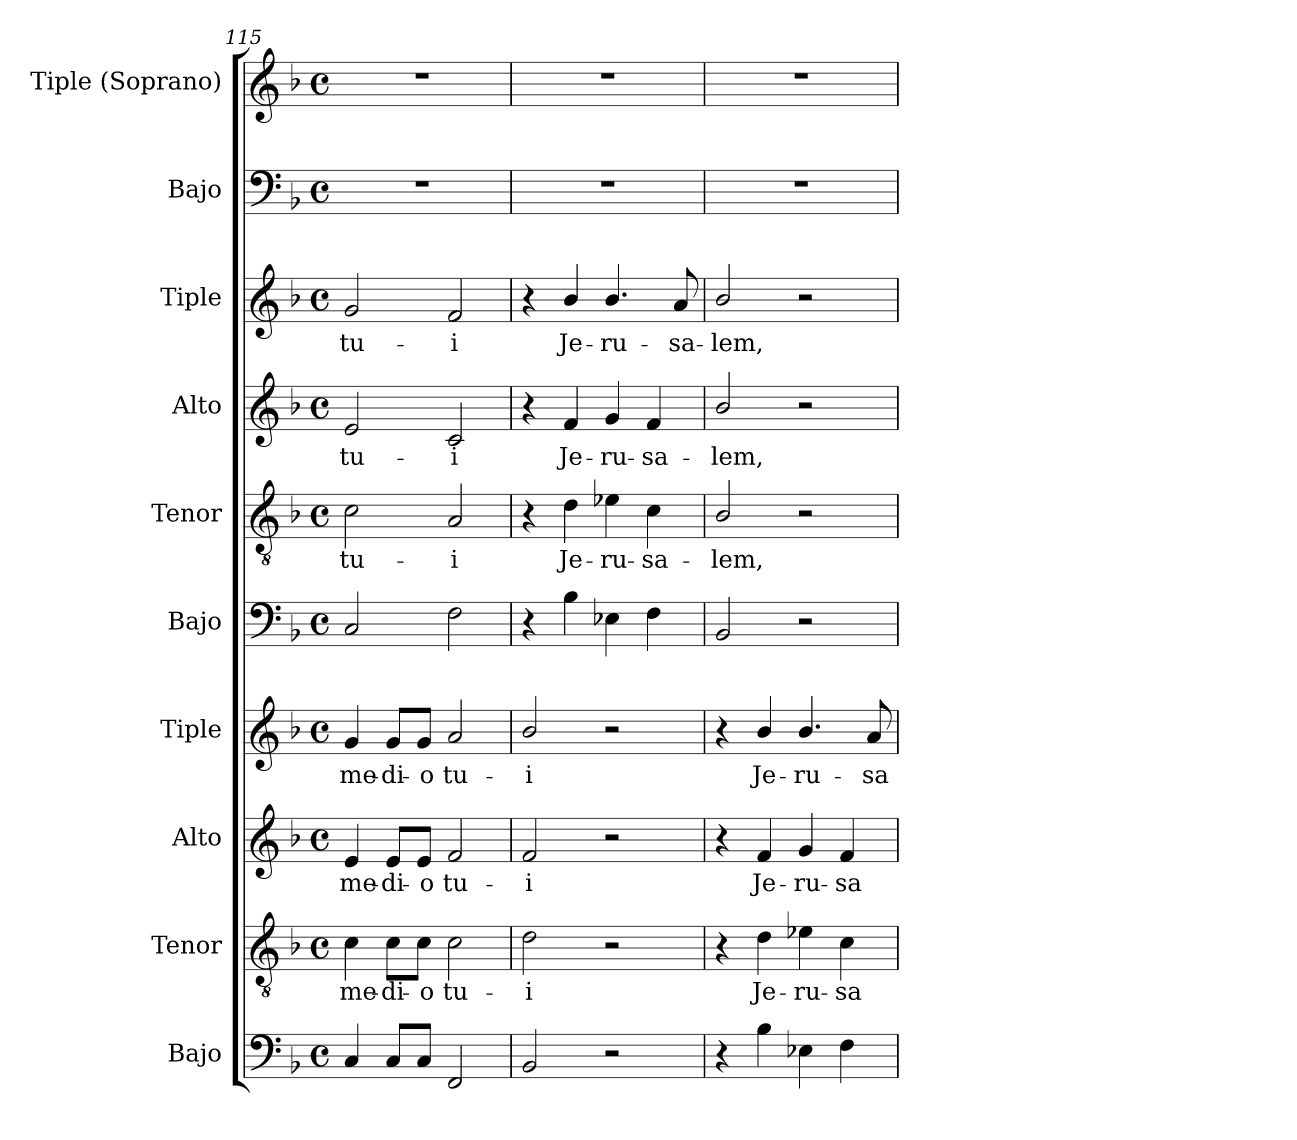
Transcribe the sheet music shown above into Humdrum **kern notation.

**kern	**kern	**text	**kern	**text	**kern	**text	**kern	**kern	**text	**kern	**text	**kern	**text	**kern	**kern
*part10	*part9	*part9	*part8	*part8	*part7	*part7	*part6	*part5	*part5	*part4	*part4	*part3	*part3	*part2	*part1
*staff10	*staff9	*staff9	*staff8	*staff8	*staff7	*staff7	*staff6	*staff5	*staff5	*staff4	*staff4	*staff3	*staff3	*staff2	*staff1
*I"Bajo	*I"Tenor	*	*I"Alto	*	*I"Tiple	*	*I"Bajo	*I"Tenor	*	*I"Alto	*	*I"Tiple	*	*I"Bajo	*I"Tiple (Soprano)
*I'B.	*I'T.	*	*I'A.	*	*	*	*I'B.	*I'T.	*	*I'A.	*	*	*	*I'B.	*I'S.
*clefF4	*clefGv2	*	*clefG2	*	*clefG2	*	*clefF4	*clefGv2	*	*clefG2	*	*clefG2	*	*clefF4	*clefG2
*	*ITrd7c12	*	*	*	*	*	*	*ITrd7c12	*	*	*	*	*	*	*
*k[b-]	*k[b-]	*	*k[b-]	*	*k[b-]	*	*k[b-]	*k[b-]	*	*k[b-]	*	*k[b-]	*	*k[b-]	*k[b-]
*F:	*F:	*	*F:	*	*F:	*	*F:	*F:	*	*F:	*	*F:	*	*F:	*F:
*M4/4	*M4/4	*	*M4/4	*	*M4/4	*	*M4/4	*M4/4	*	*M4/4	*	*M4/4	*	*M4/4	*M4/4
*met(c)	*met(c)	*	*met(c)	*	*met(c)	*	*met(c)	*met(c)	*	*met(c)	*	*met(c)	*	*met(c)	*met(c)
=115	=115	=115	=115	=115	=115	=115	=115	=115	=115	=115	=115	=115	=115	=115	=115
!	!	!LO:LY:b:color=#000000	!	!	!	!	!	!	!	!	!	!	!	!	!
!	!	!	!	!LO:LY:b:color=#000000	!	!	!	!	!	!	!	!	!	!	!
!	!	!	!	!	!	!LO:LY:b:color=#000000	!	!	!	!	!	!	!	!	!
!	!	!	!	!	!	!	!	!	!LO:LY:b:color=#000000	!	!	!	!	!	!
!	!	!	!	!	!	!	!	!	!	!	!LO:LY:b:color=#000000	!	!	!	!
!	!	!	!	!	!	!	!	!	!	!	!	!	!LO:LY:b:color=#000000	!	!
4Ci/	4Ci\	me-	4ei/	me-	4gi/	me-	2Ci/	2Ci\	tu-	2ei/	tu-	2gi/	tu-	1r	1r
!	!	!LO:LY:b:color=#000000	!	!	!	!	!	!	!	!	!	!	!	!	!
!	!	!	!	!LO:LY:b:color=#000000	!	!	!	!	!	!	!	!	!	!	!
!	!	!	!	!	!	!LO:LY:b:color=#000000	!	!	!	!	!	!	!	!	!
8Ci/L	8Ci\L	-di-	8ei/L	-di-	8gi/L	-di-	.	.	.	.	.	.	.	.	.
!	!	!LO:LY:b:color=#000000	!	!	!	!	!	!	!	!	!	!	!	!	!
!	!	!	!	!LO:LY:b:color=#000000	!	!	!	!	!	!	!	!	!	!	!
!	!	!	!	!	!	!LO:LY:b:color=#000000	!	!	!	!	!	!	!	!	!
8Ci/J	8Ci\J	-o	8ei/J	-o	8gi/J	-o	.	.	.	.	.	.	.	.	.
!	!	!LO:LY:b:color=#000000	!	!	!	!	!	!	!	!	!	!	!	!	!
!	!	!	!	!LO:LY:b:color=#000000	!	!	!	!	!	!	!	!	!	!	!
!	!	!	!	!	!	!LO:LY:b:color=#000000	!	!	!	!	!	!	!	!	!
!	!	!	!	!	!	!	!	!	!LO:LY:b:color=#000000	!	!	!	!	!	!
!	!	!	!	!	!	!	!	!	!	!	!LO:LY:b:color=#000000	!	!	!	!
!	!	!	!	!	!	!	!	!	!	!	!	!	!LO:LY:b:color=#000000	!	!
2FFi/	2Ci\	tu-	2fi/	tu-	2ai/	tu-	2Fi\	2AAi/	-i	2ci/	-i	2fi/	-i	.	.
=116	=116	=116	=116	=116	=116	=116	=116	=116	=116	=116	=116	=116	=116	=116	=116
!	!	!LO:LY:b:color=#000000	!	!	!	!	!	!	!	!	!	!	!	!	!
!	!	!	!	!LO:LY:b:color=#000000	!	!	!	!	!	!	!	!	!	!	!
!	!	!	!	!	!	!LO:LY:b:color=#000000	!	!	!	!	!	!	!	!	!
2BB-i/	2Di\	-i	2fi/	-i	2b-i/	-i	4r	4r	.	4r	.	4r	.	1r	1r
!	!	!	!	!	!	!	!	!	!LO:LY:b:color=#000000	!	!	!	!	!	!
!	!	!	!	!	!	!	!	!	!	!	!LO:LY:b:color=#000000	!	!	!	!
!	!	!	!	!	!	!	!	!	!	!	!	!	!LO:LY:b:color=#000000	!	!
.	.	.	.	.	.	.	4B-i\	4Di\	Je-	4fi/	Je-	4b-i/	Je-	.	.
!	!	!	!	!	!	!	!	!	!LO:LY:b:color=#000000	!	!	!	!	!	!
!	!	!	!	!	!	!	!	!	!	!	!LO:LY:b:color=#000000	!	!	!	!
!	!	!	!	!	!	!	!	!	!	!	!	!	!LO:LY:b:color=#000000	!	!
2r	2r	.	2r	.	2r	.	4E-Xi\	4E-Xi\	-ru-	4gi/	-ru-	4.b-i/	-ru-	.	.
!	!	!	!	!	!	!	!	!	!LO:LY:b:color=#000000	!	!	!	!	!	!
!	!	!	!	!	!	!	!	!	!	!	!LO:LY:b:color=#000000	!	!	!	!
.	.	.	.	.	.	.	4Fi\	4Ci\	-sa-	4fi/	-sa-	.	.	.	.
!	!	!	!	!	!	!	!	!	!	!	!	!	!LO:LY:b:color=#000000	!	!
.	.	.	.	.	.	.	.	.	.	.	.	8ai/	-sa-	.	.
=117	=117	=117	=117	=117	=117	=117	=117	=117	=117	=117	=117	=117	=117	=117	=117
!	!	!	!	!	!	!	!	!	!LO:LY:b:color=#000000	!	!	!	!	!	!
!	!	!	!	!	!	!	!	!	!	!	!LO:LY:b:color=#000000	!	!	!	!
!	!	!	!	!	!	!	!	!	!	!	!	!	!LO:LY:b:color=#000000	!	!
4r	4r	.	4r	.	4r	.	2BB-i/	2BB-i/	-lem,	2b-i/	-lem,	2b-i/	-lem,	1r	1r
!	!	!LO:LY:b:color=#000000	!	!	!	!	!	!	!	!	!	!	!	!	!
!	!	!	!	!LO:LY:b:color=#000000	!	!	!	!	!	!	!	!	!	!	!
!	!	!	!	!	!	!LO:LY:b:color=#000000	!	!	!	!	!	!	!	!	!
4B-i\	4Di\	Je-	4fi/	Je-	4b-i/	Je-	.	.	.	.	.	.	.	.	.
!	!	!LO:LY:b:color=#000000	!	!	!	!	!	!	!	!	!	!	!	!	!
!	!	!	!	!LO:LY:b:color=#000000	!	!	!	!	!	!	!	!	!	!	!
!	!	!	!	!	!	!LO:LY:b:color=#000000	!	!	!	!	!	!	!	!	!
4E-Xi\	4E-Xi\	-ru-	4gi/	-ru-	4.b-i/	-ru-	2r	2r	.	2r	.	2r	.	.	.
!	!	!LO:LY:b:color=#000000	!	!	!	!	!	!	!	!	!	!	!	!	!
!	!	!	!	!LO:LY:b:color=#000000	!	!	!	!	!	!	!	!	!	!	!
4Fi\	4Ci\	-sa-	4fi/	-sa-	.	.	.	.	.	.	.	.	.	.	.
!	!	!	!	!	!	!LO:LY:b:color=#000000	!	!	!	!	!	!	!	!	!
.	.	.	.	.	8ai/	-sa-	.	.	.	.	.	.	.	.	.
=	=	=	=	=	=	=	=	=	=	=	=	=	=	=	=
*-	*-	*-	*-	*-	*-	*-	*-	*-	*-	*-	*-	*-	*-	*-	*-
